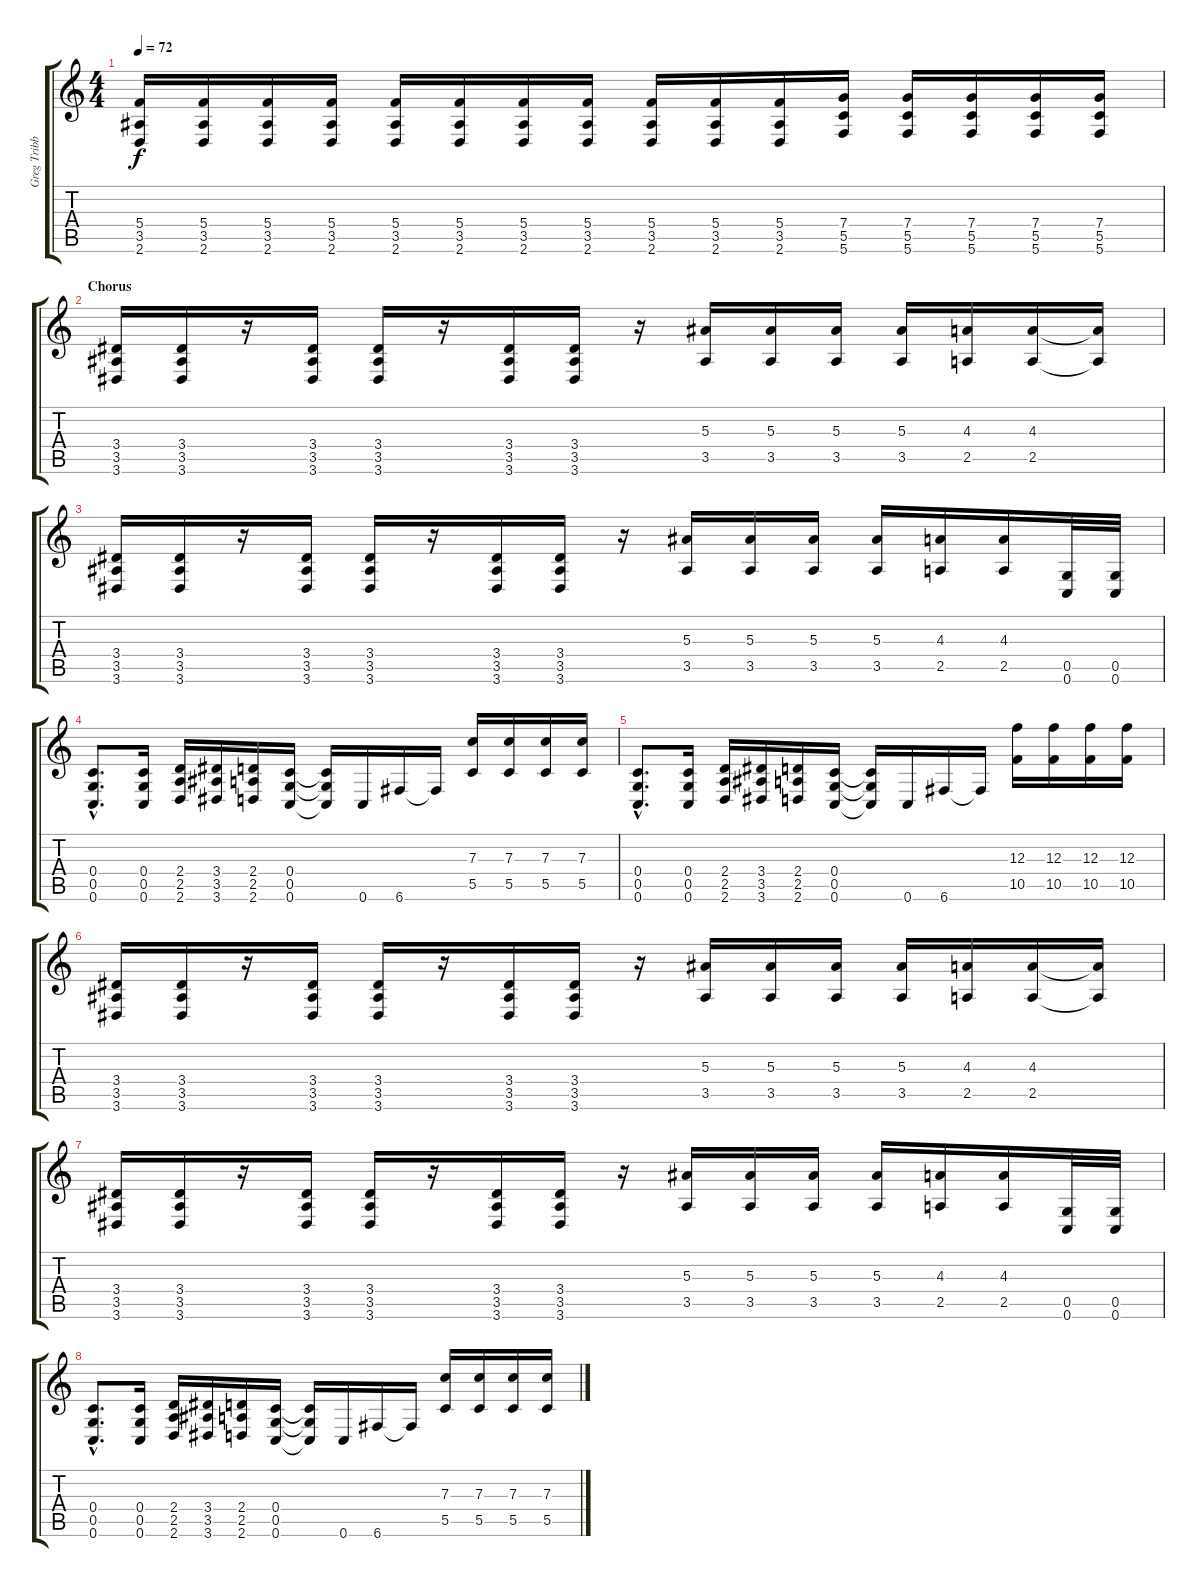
\track ("Greg Tribbett \"Güüg\" (Main Guitar)" "Greg Tribb") {instrument distortionguitar}
\staff {score tabs}
\tuning (D4 A3 F3 C3 G2 C2) {hide}
\ts (4 4)
\tempo 72
\clef g2
\ks c
(5.4 3.5 2.6).16{dy f} (5.4 3.5 2.6).16 (5.4 3.5 2.6).16 (5.4 3.5 2.6).16 (5.4 3.5 2.6).16 (5.4 3.5 2.6).16 (5.4 3.5 2.6).16 (5.4 3.5 2.6).16 (5.4 3.5 2.6).16 (5.4 3.5 2.6).16 (5.4 3.5 2.6).16 (7.4 5.5 5.6).16 (7.4 5.5 5.6).16 (7.4 5.5 5.6).16 (7.4 5.5 5.6).16 (7.4 5.5 5.6).16 |
\section ("" "Chorus")
(3.4 3.5 3.6).16{instrument distortionguitar} (3.4 3.5 3.6).16 r.16 (3.4 3.5 3.6).16 (3.4 3.5 3.6).16 r.16 (3.4 3.5 3.6).16 (3.4 3.5 3.6).16 r.16 (5.3 3.5).16 (5.3 3.5).16 (5.3 3.5).16 (5.3 3.5).16 (4.3 2.5).16 (4.3 2.5).16 (4.3{t} 2.5{t}).16 |
(3.4 3.5 3.6).16 (3.4 3.5 3.6).16 r.16 (3.4 3.5 3.6).16 (3.4 3.5 3.6).16 r.16 (3.4 3.5 3.6).16 (3.4 3.5 3.6).16 r.16 (5.3 3.5).16 (5.3 3.5).16 (5.3 3.5).16 (5.3 3.5).16 (4.3 2.5).16 (4.3 2.5).16 (0.5 0.6).32 (0.5 0.6).32 |
(0.4{hac} 0.5{hac} 0.6{hac}).8{d} (0.4 0.5 0.6).16 (2.4 2.5 2.6).16 (3.4 3.5 3.6).16 (2.4 2.5 2.6).16 (0.4 0.5 0.6).16 (0.4{t} 0.5{t} 0.6{t}).16 0.6.16 6.6.16 6.6{t}.16 (7.3 5.5).16 (7.3 5.5).16 (7.3 5.5).16 (7.3 5.5).16 |
(0.4{hac} 0.5{hac} 0.6{hac}).8{d} (0.4 0.5 0.6).16 (2.4 2.5 2.6).16 (3.4 3.5 3.6).16 (2.4 2.5 2.6).16 (0.4 0.5 0.6).16 (0.4{t} 0.5{t} 0.6{t}).16 0.6.16 6.6.16 6.6{t}.16 (12.3 10.5).16 (12.3 10.5).16 (12.3 10.5).16 (12.3 10.5).16 |
(3.4 3.5 3.6).16{instrument distortionguitar} (3.4 3.5 3.6).16 r.16 (3.4 3.5 3.6).16 (3.4 3.5 3.6).16 r.16 (3.4 3.5 3.6).16 (3.4 3.5 3.6).16 r.16 (5.3 3.5).16 (5.3 3.5).16 (5.3 3.5).16 (5.3 3.5).16 (4.3 2.5).16 (4.3 2.5).16 (4.3{t} 2.5{t}).16 |
(3.4 3.5 3.6).16 (3.4 3.5 3.6).16 r.16 (3.4 3.5 3.6).16 (3.4 3.5 3.6).16 r.16 (3.4 3.5 3.6).16 (3.4 3.5 3.6).16 r.16 (5.3 3.5).16 (5.3 3.5).16 (5.3 3.5).16 (5.3 3.5).16 (4.3 2.5).16 (4.3 2.5).16 (0.5 0.6).32 (0.5 0.6).32 |
(0.4{hac} 0.5{hac} 0.6{hac}).8{d} (0.4 0.5 0.6).16 (2.4 2.5 2.6).16 (3.4 3.5 3.6).16 (2.4 2.5 2.6).16 (0.4 0.5 0.6).16 (0.4{t} 0.5{t} 0.6{t}).16 0.6.16 6.6.16 6.6{t}.16 (7.3 5.5).16 (7.3 5.5).16 (7.3 5.5).16 (7.3 5.5).16
